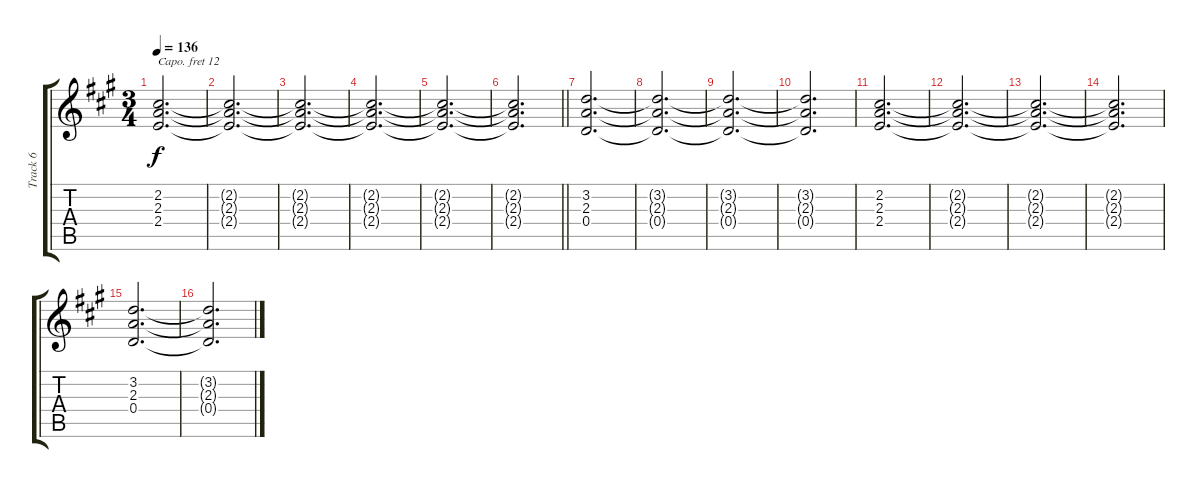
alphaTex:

\track ("Track 6" "Track 6") {instrument drawbarorgan}
\staff {score tabs}
\capo 12
\tuning (E4 B3 G3 D3 A2 E2) {hide}
\ts (3 4)
\tempo 136
\clef g2
\ks a
(2.2{t} 2.3{t} 2.4{t}).2{d dy f} |
(2.2{t} 2.3{t} 2.4{t}).2{d} |
(2.2{t} 2.3{t} 2.4{t}).2{d} |
(2.2{t} 2.3{t} 2.4{t}).2{d} |
(2.2{t} 2.3{t} 2.4{t}).2{d} |
\barLineRight lightlight
(2.2{t} 2.3{t} 2.4{t}).2{d} |
(3.2 2.3 0.4).2{d} |
(3.2{t} 2.3{t} 0.4{t}).2{d} |
(3.2{t} 2.3{t} 0.4{t}).2{d} |
(3.2{t} 2.3{t} 0.4{t}).2{d} |
(2.2 2.3 2.4).2{d} |
(2.2{t} 2.3{t} 2.4{t}).2{d} |
(2.2{t} 2.3{t} 2.4{t}).2{d} |
(2.2{t} 2.3{t} 2.4{t}).2{d} |
(3.2 2.3 0.4).2{d} |
(3.2{t} 2.3{t} 0.4{t}).2{d}
